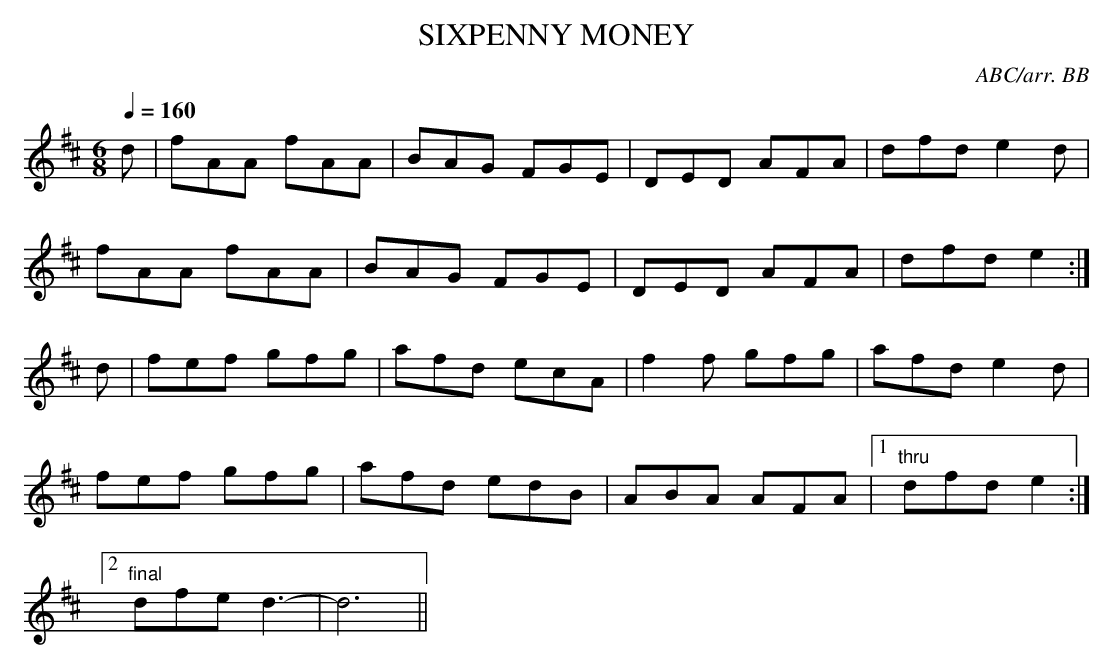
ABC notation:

X:1
T:SIXPENNY MONEY
C:ABC/arr. BB
M:6/8
L:1/8
Q:1/4=160
K:D
d|fAA fAA|BAG FGE|DED AFA|dfd e2d|
fAA fAA|BAG FGE|DED AFA|dfd e2 :|
d|fef gfg|afd ecA|f2f gfg|afd e2d|
fef gfg|afd edB|ABA AFA|1 "thru"dfd e2 :|
[2 "final"dfe d3-|d6||
